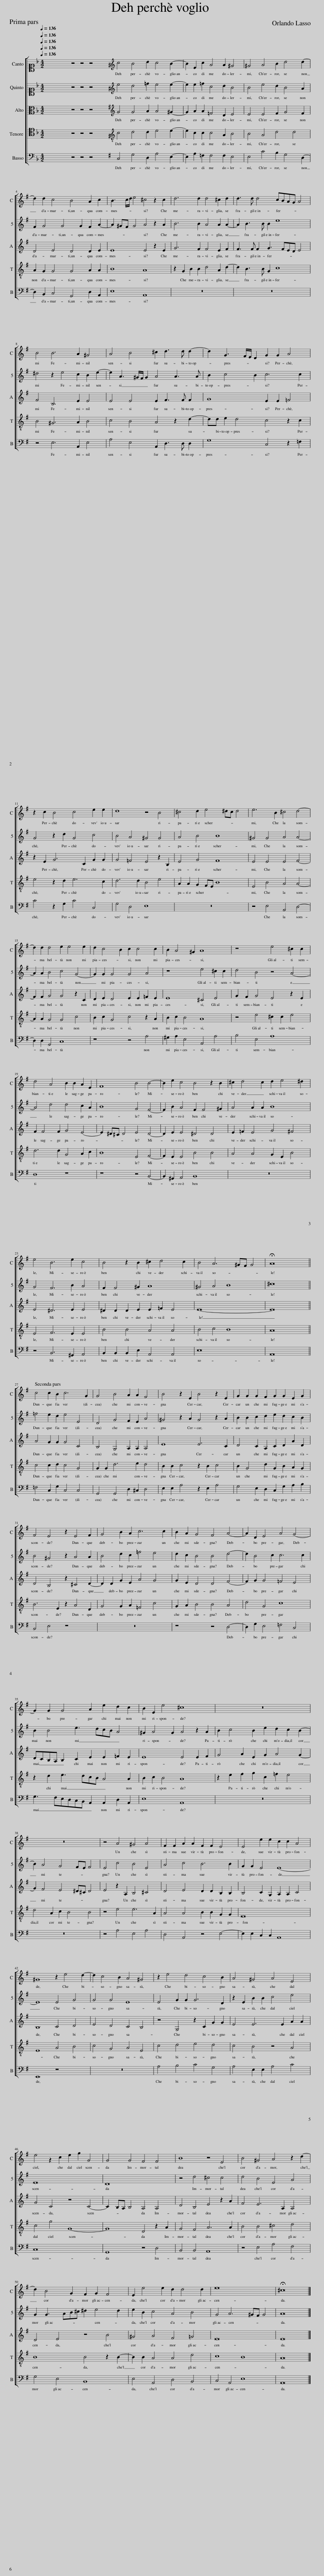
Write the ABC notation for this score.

X:1
%%score [ 1 2 3 4 5 ]
L:1/8
Q:1/4=136
M:4/2
I:linebreak $
K:F
V:1 alto1
V:2 alto1
V:3 alto
V:4 tenor
V:5 bass
V:1
 x16 | z4 z4 z4 x4 |[K:G][K:treble] c4 B4 d2 c4 B2- | B2 E2 c2 A4 A2 ^G4 | ^G4 A4 B2 d4 d2- |$ %5
 d2 d2 c4 B4 A2 c2 | B3 c/d/ e4 ^c4 z2 c2 | d6 d2 d4 ^c2 d2 | d3 d d4 cBAG A4 |$ B4 B6 A2 ^G4 | %10
 A4 B4 ^c2 d3 d d2- | d2 G3 F/E/ D2 G2 G2 A4 |$ z2 c2 B4 c4 e2 e2 | d8 z4 B4 | ^c4 d2 e4 ^dc d4 | %15
 e6 B2 ^c4 d4- |$ d2 d2 d4 e2 e4 e2 | d2 c4 B2 c2 c4 c2 | B2 A4 ^G2 A8 | z8 e4 ^c2 c2 |$ %20
 d4 A4 B2 B2 A2 E2 | F8 B4 B4- | B2 e2 c4 B4 z2 B2 | ^c2 d4 c2 d2 e4 ^d2 |$ e4 B6 e2 c4 | %25
 B4 z2 B2 ^c2 d4 c2 | B4 A6 ^GF G4 | !fermata!A16 ||$ c4 c2 B2 c6 G2 | G4 B4 A2 A2 F4 | %30
 B4 z2 E2 B4 z2 E2 | G2 G2 G2 F2 G2 G2 E2 G2 |$ F4 E4 z2 E4 F2 | G4 B2 A2 c6 c2 | B2 A2 G4 F4 A4- | %35
 A2 D2 E4 A4 G4- |$ G2 G2 G4 A2 e2 d2 c2 | B2 E2 e4 ^c8 | z16 |$ z16 | %40
 z4 A4 ^G4 A4 | F2 F2 A2 A2 F2 F2 E4 | E4 e2 e2 c2 c2 A4 |$ ^G8 z2 e4 d2- | d2 c4 B2 A4 ^G4 | %45
 z2 e4 d4 c4 B2 | A4 ^G4 A4 E4 |$ e4 z2 c2 e2 g2 G4 | G4 G4 F4 F4 | B8 z4 E4 | %50
 B4 ^G4 A4 z2 d2- |$ d2 B4 G2 F2 G2 F4 | E2 e4 e2 d2 d4 d2 | e16 | !fermata!^c16 |] %55
V:2
 x16 | z4 z4 z4 x4 |[K:G][K:treble] e4 d4 =f2 e4 e2- | e2 e2 =f2 c4 d2 B4 | B4 e4 d2 B4 A2 |$ %5
 F2 G4 G4 G2 F2 A2- | A2 ^GF G4 A4 z2 A2 | B6 B2 A4 A2 A2- | A2 B3 B B2 e8 |$ ^d4 z2 e4 c2 B2 e2- | %10
 e2 A3 ^G/F/ G2 A4 A3 A | B2 c4 B2 c6 c2 |$ G4 z2 d2 G4 c4 | B4 A4 ^G4 G4 | A4 B4 B8 | %15
 ^G4 G4 A4 A4- |$ A2 A2 B4 c4 G4- | G2 G2 G4 G4 A4 | z8 e4 ^c2 c2 | d4 B4 z4 A4- |$ %20
 A4 d4 d4 c2 A2 | B8 G4 F4- | F2 B2 A4 F2 F4 ^G2 | A4 A2 A2 B8 |$ G4 F6 B2 A4 | %25
 F2 F4 ^G2 A8 | ^G4 A4 B8 | ^c16 ||$ =f4 e2 d2 e4 E4 | D4 G4 F2 E2 A4 | %30
 ^G4 z2 A2 G4 z2 A2 | B2 B2 c2 d2 e2 d2 c2 B2 |$ B4 ^G4 z2 A4 A2 | B4 d2 c2 =f4 e4 | d2 c2 B4 B4 d4- | %35
 d2 B4 c2 c6 c2 |$ B2 B4 e3 dcB A4 | ^G2 A4 G2 A4 z2 A2 | B2 c4 B2 e2 d2 c2 B2- |$ B2 A4 G4 FE F4 | %40
 E4 c4 B4 E4 | A4 c4 B6 B2 | G2 G2 E4 E8- |$ E8 E4 G4 | G4 G4 E8 | %45
 E4 G2 G2 G6 D2 | z2 E2 B2 B2 c4 e4 |$ E16 | D16 | z4 d4 ^c4 c4 | %50
 d4 B4 E4 A4 |$ G2 G3 AB^c ^d2 e4 d2 | e2 B2 c4 A4 B4 | G4 A6 ^GF G4 | A16 |] %55
V:3
 x16 | z4 z4 z4 x4 |[K:G][K:treble] G4 G4 A2 A4 ^G2- | G2 A2 A2 =F4 D2 E4 | E4 E4 F2 G4 F2 |$ %5
 D4 E4 D4 D2 E2 | E8 E4 z2 E2 | G6 F2 F4 E2 F2 | F3 F F2 G3 FED E4 |$ F4 B,6 E2 E4 | %10
 E4 E4 E2 F3 F F2 | G8 E2 E2 =F4 |$ z2 E2 G6 C2 G2 G2 | G4 =F4 E4 z2 B,2 | E4 G4 F8 | %15
 E4 E4 E4 F4- |$ F2 F2 G4 G4 z2 C2 | D2 E2 D4 E2 E2 =F2 E2 | E8 ^C4 E4 | G2 F2 G4 E4 z2 E2 |$ %20
 F2 F4 F2 G4 E4- | E2 ^D^C D4 E4 D4- | D2 E2 E4 ^D4 D4 | E2 =F2 E4 G4 ^F4 |$ E4 ^D6 E2 E4 | %25
 ^D2 D2 D2 E2 E2 =F2 E4 | E16- | E16 ||$ A4 G2 G2 G4 C4 | B,4 G,4 A,2 A,2 A,4 | %30
 E8 E6 C2 | D4 C2 A,2 C2 D2 A2 D2 |$ D4 B,4 z2 ^C4 D2- | D2 D2 G2 E2 A4 G4 | G2 E2 D4 D4 F4- | %35
 F2 G2 G4 =F4 E4 |$ DCB,A, B,2 C2 E2 E2 =F2 E2 | E8 E4 E2 F2 | G4 A2 E2 G2 A4 G2- |$ G2 F4 E4 ^D^C D4 | %40
 E4 z2 A,2 B,4 ^C4 | D4 E4 D2 D2 B,2 B,2 | B,4 C2 G,2 A,2 A,2 C4 |$ B,8 C4 D4 | E4 D4 C4 B,4 | %45
 z4 G,4 z2 C2 G2 G2 | E4 E6 E2 A2 A2 |$ G4 C4 z4 C4- | C2 B,A, B,4 A,4 A,4 | D4 B,4 E4 z2 A2 | %50
 F4 E6 A,2 A,4 |$ D4 E4 z4 B4 | ^G4 A4 F4 =G4 | E16 | E16 |] %55
V:4
 x16 | z4 z4 z4 x4 |[K:G][K:treble-8] c4 d4 d2 e4 e2- | e2 c2 c2 c4 A2 B4 | B4 A4 d4 d4 |$ %5
 A2 G2 G4 G4 A2 A2 | B8 A8 | z2 G2 B2 B2 d4 A2 d2- | d2 B3 B G2 c8 |$ B4 ^G6 A2 B4 | %10
 c4 B4 A4 z2 d2- | dd e2 d4 c4 z2 c2 |$ e4 z2 d2 e6 c2 | d6 d2 B4 e4 | A2 A2 G2 FE B8 | %15
 E4 B4 A4 A4- |$ A2 A2 G4 G4 c4 | B2 c2 G4 c4 z2 A2 | B2 c2 B4 A8 | z4 e4 ^c2 c2 e4 |$ %20
 d6 d2 G4 A2 c2 | B8 E4 F4- | F2 E2 E4 B4 B4 | A4 A4 G2 E2 B4 |$ E4 F6 E2 E4 | %25
 B4 B4 A4 A4 | B4 c4 B8 | A16 ||$ c4 c2 d2 c4 G4 | G2 G2 d6 e2 d4 | %30
 B2 B2 c4 z2 B2 c4 | B2 G4 d2 G2 B2 A2 G2 |$ B6 E2 z2 A4 D2 | G4 G2 A2 =F4 c4 | G2 A2 B4 B4 A4 | %35
 d4 G4 c8 |$ z2 d2 e3 dcB A4 A2 | B2 c2 B4 A8 | z2 e2 f2 g2 c2 =f2 e4 |$ d4 A2 c2 B4 B4 | %40
 z4 e4 e6 A2 | A4 A4 B2 B2 G2 G2 | E16 |$ E8 A4 B4 | c4 G4 A4 E4 | %45
 c4 d4 e4 d4 | c4 B4 z4 A4 |$ c4 g4 G8- | G8 D4 z2 A2 | G4 F4 A6 A2 | %50
 B4 B4 ^c4 d4 |$ B8 B4 z2 B2- | B2 B2 A4 A4 d4 | c8 B8 | A16 |] %55
V:5
 x16 | z4 z4 z4 x4 |[K:G] C,4 G,4 D,2 A,4 E,2- | E,2 A,2 =F,2 F,4 F,2 E,4 | E,4 C4 B,2 G,4 D,2- |$ %5
 D,2 B,,2 C,4 G,,4 D,2 A,,2 | E,8 A,,8 | z16 | z16 |$ z4 E,6 A,,2 E,4 | %10
 A,4 E,4 A,,2 D,3 D, D,2 | G,8 C,4 z2 =F,2 |$ C4 z2 G,2 C4 C,4 | G,4 D,4 E,8 | z16 | %15
 z4 E,4 A,,4 D,4- |$ D,2 D,2 G,,4 C,8 | z8 z4 A,4 | ^G,2 A,2 E,4 A,,4 A,4 | B,4 E,4 A,8 |$ %20
 D,8 z8 | z8 z4 B,,4- | B,,2 ^G,,2 A,,4 B,,8 | z16 |$ z4 B,,6 ^G,,2 A,,4 | %25
 B,,2 B,,2 B,,2 E,2 A,,4 A,,4 | E,16 | A,,16 ||$ =F,4 C,2 G,2 C,4 C,4 | G,,4 G,,4 D,2 ^C,2 D,4 | %30
 E,2 E,2 A,4 z2 E,2 A,4 | G,4 E,2 D,2 C,2 G,2 A,2 B,2 |$ B,,4 E,4 z8 | z16 | z8 z4 D,4- | %35
 D,2 G,2 E,4 =F,4 C,4 |$ G,3 F,E,D,C,B,, A,,2 A,,2 D,2 A,,2 | E,8 A,,8 | z16 |$ z16 | %40
 z4 A,4 E,4 A,4 | D,4 A,,4 z4 E,4- | E,2 E,2 C,2 C,2 A,,8 |$ E,,8 z8 | z16 | %45
 A,4 B,4 C4 G,4 | A,4 E,2 E,2 A,4 C4 |$ C,16 | G,,8 z4 D,4 | B,,4 B,,4 A,,8 | %50
 z4 E,4 A,4 F,4 |$ G,4 E,4 B,,8 | E,4 A,,4 D,4 B,,4 | C,4 A,,4 E,8 | A,,16 |] %55
